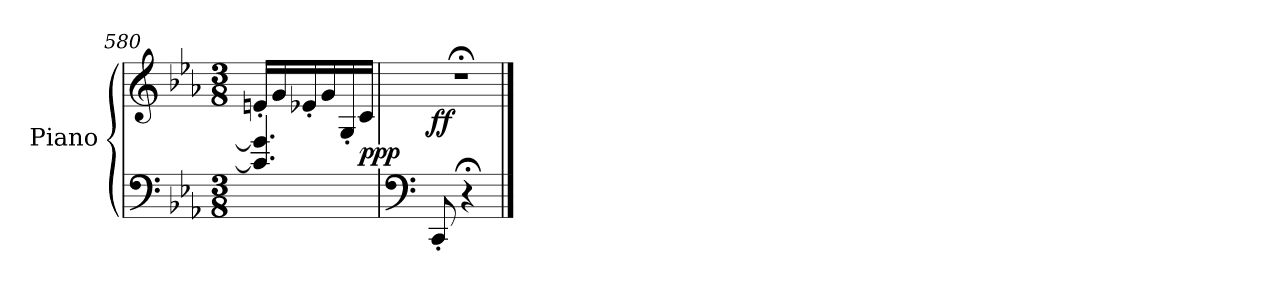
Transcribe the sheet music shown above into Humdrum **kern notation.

**kern	**kern	**dynam
*part1	*part1	*part1
*staff2	*staff1	*staff1/2
*I"Piano	*	*
*I'Pno.	*	*
!!LO:LB:g=z
*clefF4	*clefG2	*
*k[b-e-a-]	*k[b-e-a-]	*
*M3/8	*M3/8	*
=580	=580	=580
4.c/] 4.g/]	16en'/LL	.
.	16g/	.
.	16e-X'/	.
.	16g/	.
.	16G'/	.
!	!	!LO:DY:b
.	16c/JJ	ppp
=581	=581	=581
*clefF4	*	*
!	!	!LO:DY:b
8CC'/	4.r;<	ff
4r;<	.	.
==	==	==
*-	*-	*-
